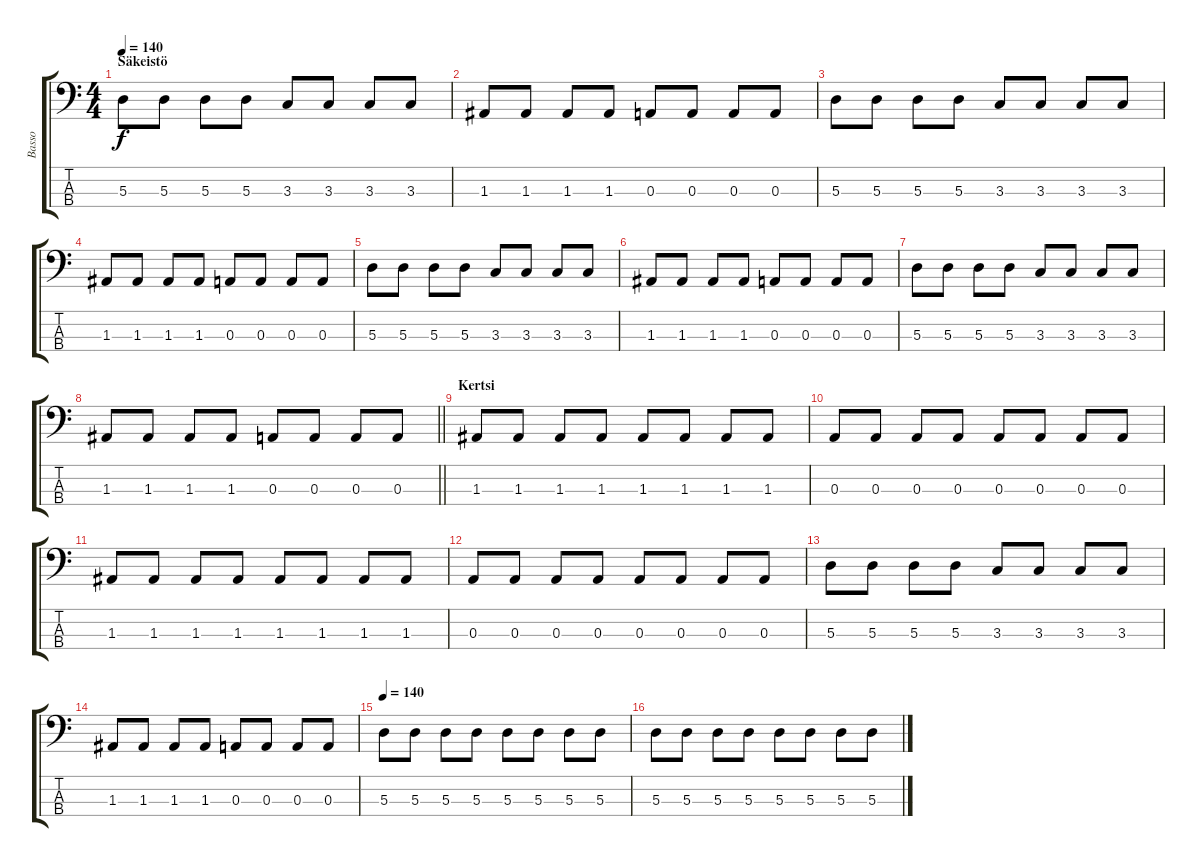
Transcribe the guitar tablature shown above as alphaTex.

\track ("Basso" "Basso") {instrument electricbassfinger}
\staff {score tabs}
\tuning (G2 D2 A1 E1) {hide}
\ts (4 4)
\section ("" "Säkeistö")
\tempo 140
\clef f4
\ks c
5.3.8{dy f} 5.3.8 5.3.8 5.3.8 3.3.8 3.3.8 3.3.8 3.3.8 |
1.3.8 1.3.8 1.3.8 1.3.8 0.3.8 0.3.8 0.3.8 0.3.8 |
5.3.8 5.3.8 5.3.8 5.3.8 3.3.8 3.3.8 3.3.8 3.3.8 |
1.3.8 1.3.8 1.3.8 1.3.8 0.3.8 0.3.8 0.3.8 0.3.8 |
5.3.8 5.3.8 5.3.8 5.3.8 3.3.8 3.3.8 3.3.8 3.3.8 |
1.3.8 1.3.8 1.3.8 1.3.8 0.3.8 0.3.8 0.3.8 0.3.8 |
5.3.8 5.3.8 5.3.8 5.3.8 3.3.8 3.3.8 3.3.8 3.3.8 |
\barLineRight lightlight
1.3.8 1.3.8 1.3.8 1.3.8 0.3.8 0.3.8 0.3.8 0.3.8 |
\section ("" "Kertsi")
1.3.8 1.3.8 1.3.8 1.3.8 1.3.8 1.3.8 1.3.8 1.3.8 |
0.3.8 0.3.8 0.3.8 0.3.8 0.3.8 0.3.8 0.3.8 0.3.8 |
1.3.8 1.3.8 1.3.8 1.3.8 1.3.8 1.3.8 1.3.8 1.3.8 |
0.3.8 0.3.8 0.3.8 0.3.8 0.3.8 0.3.8 0.3.8 0.3.8 |
5.3.8 5.3.8 5.3.8 5.3.8 3.3.8 3.3.8 3.3.8 3.3.8 |
1.3.8 1.3.8 1.3.8 1.3.8 0.3.8 0.3.8 0.3.8 0.3.8 |
\tempo 140
5.3.8 5.3.8 5.3.8 5.3.8 5.3.8 5.3.8 5.3.8 5.3.8 |
5.3.8 5.3.8 5.3.8 5.3.8 5.3.8 5.3.8 5.3.8 5.3.8
